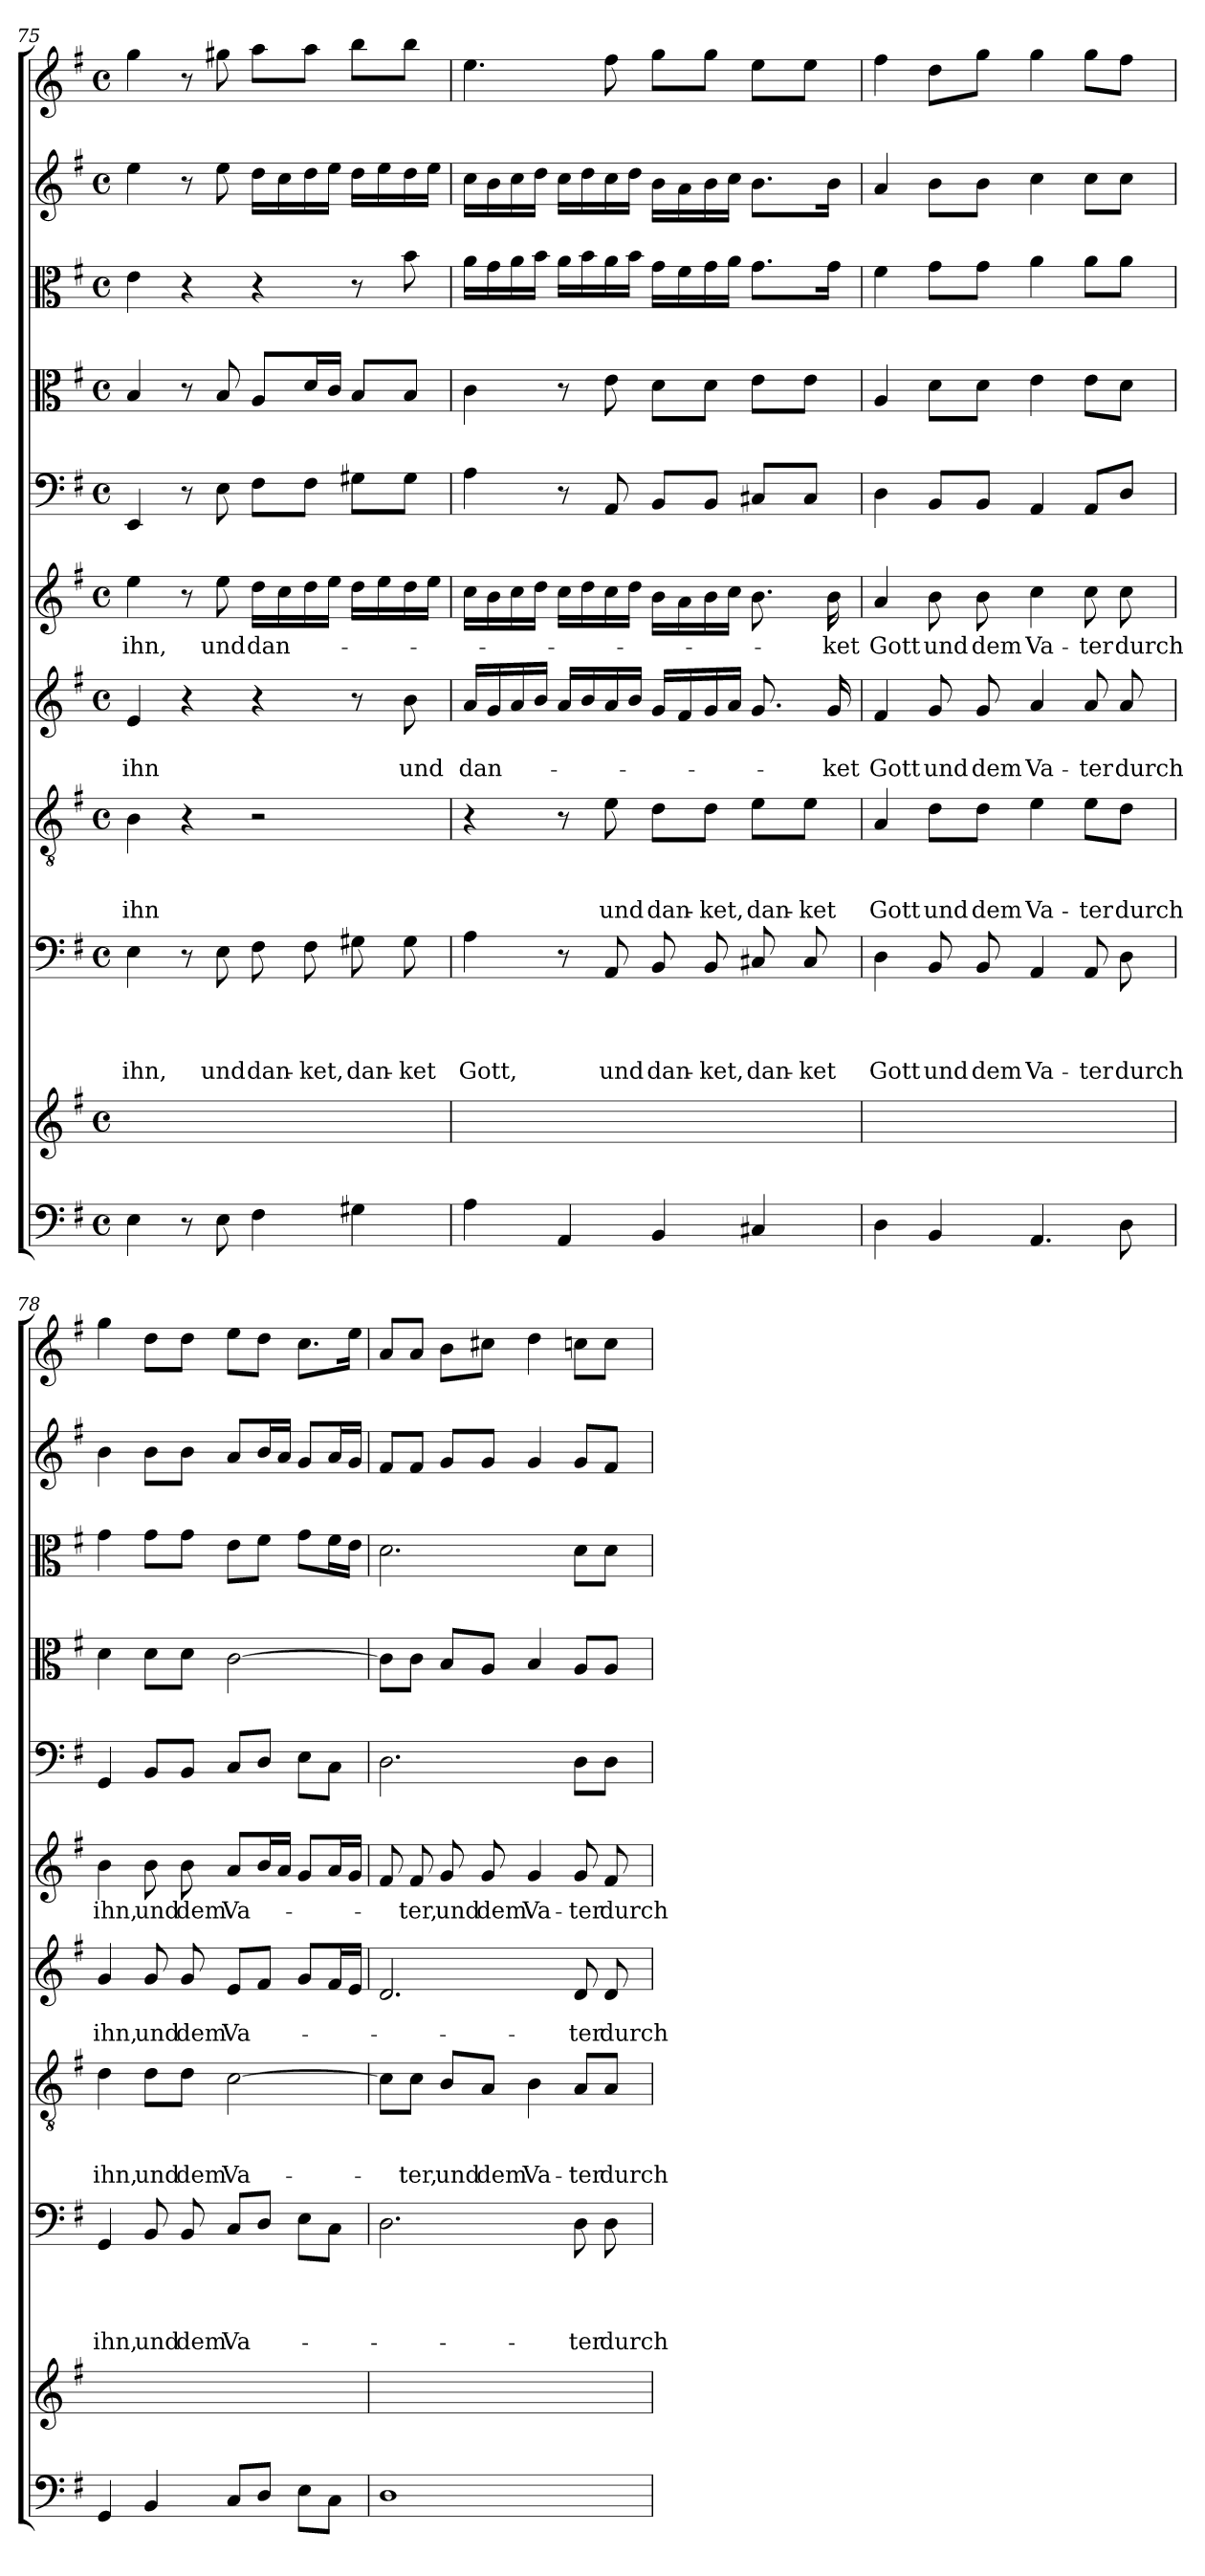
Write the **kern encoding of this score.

**kern	**kern	**kern	**text	**text	**text	**text	**kern	**text	**text	**text	**kern	**text	**text	**kern	**text	**kern	**kern	**kern	**kern	**kern
*part11	*part10	*part9	*part9	*part9	*part9	*part9	*part8	*part8	*part8	*part8	*part7	*part7	*part7	*part6	*part6	*part5	*part4	*part3	*part2	*part1
*staff11	*staff10	*staff9	*staff9	*staff9	*staff9	*staff9	*staff8	*staff8	*staff8	*staff8	*staff7	*staff7	*staff7	*staff6	*staff6	*staff5	*staff4	*staff3	*staff2	*staff1
*clefF4	*clefG2	*clefF4	*	*	*	*	*clefGv2	*	*	*	*clefG2	*	*	*clefG2	*	*clefF4	*clefC3	*clefC3	*clefG2	*clefG2
*k[f#]	*k[f#]	*k[f#]	*	*	*	*	*k[f#]	*	*	*	*k[f#]	*	*	*k[f#]	*	*k[f#]	*k[f#]	*k[f#]	*k[f#]	*k[f#]
*G:	*G:	*G:	*	*	*	*	*G:	*	*	*	*G:	*	*	*G:	*	*G:	*G:	*G:	*G:	*G:
*M4/4	*M4/4	*M4/4	*	*	*	*	*M4/4	*	*	*	*M4/4	*	*	*M4/4	*	*M4/4	*M4/4	*M4/4	*M4/4	*M4/4
*met(c)	*met(c)	*met(c)	*	*	*	*	*met(c)	*	*	*	*met(c)	*	*	*met(c)	*	*met(c)	*met(c)	*met(c)	*met(c)	*met(c)
=75	=75	=75	=75	=75	=75	=75	=75	=75	=75	=75	=75	=75	=75	=75	=75	=75	=75	=75	=75	=75
!	!	!	!	!	!	!LO:LY:b	!	!	!	!LO:LY:b	!	!	!LO:LY:b	!	!LO:LY:b	!	!	!	!	!
4E\	1ryy	4E\	.	.	.	ihn,	4B\	.	.	ihn	4e/	.	ihn	4ee\	ihn,	4EE/	4B/	4e\	4ee\	4gg\
8r	.	8r	.	.	.	.	4r	.	.	.	4r	.	.	8r	.	8r	8r	4r	8r	8r
!	!	!	!	!	!	!LO:LY:b	!	!	!	!	!	!	!	!	!LO:LY:b	!	!	!	!	!
8E\	.	8E\	.	.	.	und	.	.	.	.	.	.	.	8ee\	und	8E\	8B/	.	8ee\	8gg#X\
!	!	!	!	!	!	!LO:LY:b	!	!	!	!	!	!	!	!	!LO:LY:b	!	!	!	!	!
4F#\	.	8F#\	.	.	.	dan-	2r	.	.	.	4r	.	.	16dd\LL	dan-	8F#\L	8A/L	4r	16dd\LL	8aa\L
.	.	.	.	.	.	.	.	.	.	.	.	.	.	16cc\	.	.	.	.	16cc\	.
!	!	!	!	!	!	!LO:LY:b	!	!	!	!	!	!	!	!	!	!	!	!	!	!
.	.	8F#\	.	.	.	-ket,	.	.	.	.	.	.	.	16dd\	.	8F#\J	16d/L	.	16dd\	8aa\J
.	.	.	.	.	.	.	.	.	.	.	.	.	.	16ee\JJ	.	.	16c/JJ	.	16ee\JJ	.
!	!	!	!	!	!	!LO:LY:b	!	!	!	!	!	!	!	!	!	!	!	!	!	!
4G#X\	.	8G#X\	.	.	.	dan-	.	.	.	.	8r	.	.	16dd\LL	.	8G#X\L	8B/L	8r	16dd\LL	8bb\L
.	.	.	.	.	.	.	.	.	.	.	.	.	.	16ee\	.	.	.	.	16ee\	.
!	!	!	!	!	!	!LO:LY:b	!	!	!	!	!	!	!LO:LY:b	!	!	!	!	!	!	!
.	.	8G#\	.	.	.	-ket	.	.	.	.	8b\	.	und	16dd\	.	8G#\J	8B/J	8b\	16dd\	8bb\J
.	.	.	.	.	.	.	.	.	.	.	.	.	.	16ee\JJ	.	.	.	.	16ee\JJ	.
!!LO:PB:g=z
=76	=76	=76	=76	=76	=76	=76	=76	=76	=76	=76	=76	=76	=76	=76	=76	=76	=76	=76	=76	=76
!	!	!	!	!	!	!LO:LY:b	!	!	!	!	!	!	!LO:LY:b	!	!	!	!	!	!	!
4A\	1ryy	4A\	.	.	.	Gott,	4r	.	.	.	16a/LL	.	dan-	16cc\LL	.	4A\	4c\	16a\LL	16cc\LL	4.ee\
.	.	.	.	.	.	.	.	.	.	.	16g/	.	.	16b\	.	.	.	16g\	16b\	.
.	.	.	.	.	.	.	.	.	.	.	16a/	.	.	16cc\	.	.	.	16a\	16cc\	.
.	.	.	.	.	.	.	.	.	.	.	16b/JJ	.	.	16dd\JJ	.	.	.	16b\JJ	16dd\JJ	.
4AA/	.	8r	.	.	.	.	8r	.	.	.	16a/LL	.	.	16cc\LL	.	8r	8r	16a\LL	16cc\LL	.
.	.	.	.	.	.	.	.	.	.	.	16b/	.	.	16dd\	.	.	.	16b\	16dd\	.
!	!	!	!	!	!	!LO:LY:b	!	!	!	!LO:LY:b	!	!	!	!	!	!	!	!	!	!
.	.	8AA/	.	.	.	und	8e\	.	.	und	16a/	.	.	16cc\	.	8AA/	8e\	16a\	16cc\	8ff#\
.	.	.	.	.	.	.	.	.	.	.	16b/JJ	.	.	16dd\JJ	.	.	.	16b\JJ	16dd\JJ	.
!	!	!	!	!	!	!LO:LY:b	!	!	!	!LO:LY:b	!	!	!	!	!	!	!	!	!	!
4BB/	.	8BB/	.	.	.	dan-	8d\L	.	.	dan-	16g/LL	.	.	16b\LL	.	8BB/L	8d\L	16g\LL	16b\LL	8gg\L
.	.	.	.	.	.	.	.	.	.	.	16f#/	.	.	16a\	.	.	.	16f#\	16a\	.
!	!	!	!	!	!	!LO:LY:b	!	!	!	!LO:LY:b	!	!	!	!	!	!	!	!	!	!
.	.	8BB/	.	.	.	-ket,	8d\J	.	.	-ket,	16g/	.	.	16b\	.	8BB/J	8d\J	16g\	16b\	8gg\J
.	.	.	.	.	.	.	.	.	.	.	16a/JJ	.	.	16cc\JJ	.	.	.	16a\JJ	16cc\JJ	.
!	!	!	!	!	!	!LO:LY:b	!	!	!	!LO:LY:b	!	!	!	!	!	!	!	!	!	!
4C#X/	.	8C#X/	.	.	.	dan-	8e\L	.	.	dan-	8.g/	.	.	8.b\	.	8C#X/L	8e\L	8.g\L	8.b\L	8ee\L
!	!	!	!	!	!	!LO:LY:b	!	!	!	!LO:LY:b	!	!	!	!	!	!	!	!	!	!
.	.	8C#/	.	.	.	-ket	8e\J	.	.	-ket	.	.	.	.	.	8C#/J	8e\J	.	.	8ee\J
!	!	!	!	!	!	!	!	!	!	!	!	!	!LO:LY:b	!	!LO:LY:b	!	!	!	!	!
.	.	.	.	.	.	.	.	.	.	.	16g/	.	-ket	16b\	-ket	.	.	16g\Jk	16b\Jk	.
=77	=77	=77	=77	=77	=77	=77	=77	=77	=77	=77	=77	=77	=77	=77	=77	=77	=77	=77	=77	=77
!	!	!	!	!	!	!LO:LY:b	!	!	!	!LO:LY:b	!	!	!LO:LY:b	!	!LO:LY:b	!	!	!	!	!
4D\	1ryy	4D\	.	.	.	Gott	4A/	.	.	Gott	4f#/	.	Gott	4a/	Gott	4D\	4A/	4f#\	4a/	4ff#\
!	!	!	!	!	!	!LO:LY:b	!	!	!	!LO:LY:b	!	!	!LO:LY:b	!	!LO:LY:b	!	!	!	!	!
4BB/	.	8BB/	.	.	.	und	8d\L	.	.	und	8g/	.	und	8b\	und	8BB/L	8d\L	8g\L	8b\L	8dd\L
!	!	!	!	!	!	!LO:LY:b	!	!	!	!LO:LY:b	!	!	!LO:LY:b	!	!LO:LY:b	!	!	!	!	!
.	.	8BB/	.	.	.	dem	8d\J	.	.	dem	8g/	.	dem	8b\	dem	8BB/J	8d\J	8g\J	8b\J	8gg\J
!	!	!	!	!	!	!LO:LY:b	!	!	!	!LO:LY:b	!	!	!LO:LY:b	!	!LO:LY:b	!	!	!	!	!
4.AA/	.	4AA/	.	.	.	Va-	4e\	.	.	Va-	4a/	.	Va-	4cc\	Va-	4AA/	4e\	4a\	4cc\	4gg\
!	!	!	!	!	!	!LO:LY:b	!	!	!	!LO:LY:b	!	!	!LO:LY:b	!	!LO:LY:b	!	!	!	!	!
.	.	8AA/	.	.	.	-ter	8e\L	.	.	-ter	8a/	.	-ter	8cc\	-ter	8AA/L	8e\L	8a\L	8cc\L	8gg\L
!	!	!	!	!	!	!LO:LY:b	!	!	!	!LO:LY:b	!	!	!LO:LY:b	!	!LO:LY:b	!	!	!	!	!
8D\	.	8D\	.	.	.	durch	8d\J	.	.	durch	8a/	.	durch	8cc\	durch	8D/J	8d\J	8a\J	8cc\J	8ff#\J
=78	=78	=78	=78	=78	=78	=78	=78	=78	=78	=78	=78	=78	=78	=78	=78	=78	=78	=78	=78	=78
!	!	!	!	!	!	!LO:LY:b	!	!	!	!LO:LY:b	!	!	!LO:LY:b	!	!LO:LY:b	!	!	!	!	!
4GG/	1ryy	4GG/	.	.	.	ihn,	4d\	.	.	ihn,	4g/	.	ihn,	4b\	ihn,	4GG/	4d\	4g\	4b\	4gg\
!	!	!	!	!	!	!LO:LY:b	!	!	!	!LO:LY:b	!	!	!LO:LY:b	!	!LO:LY:b	!	!	!	!	!
4BB/	.	8BB/	.	.	.	und	8d\L	.	.	und	8g/	.	und	8b\	und	8BB/L	8d\L	8g\L	8b\L	8dd\L
!	!	!	!	!	!	!LO:LY:b	!	!	!	!LO:LY:b	!	!	!LO:LY:b	!	!LO:LY:b	!	!	!	!	!
.	.	8BB/	.	.	.	dem	8d\J	.	.	dem	8g/	.	dem	8b\	dem	8BB/J	8d\J	8g\J	8b\J	8dd\J
!	!	!	!	!	!	!LO:LY:b	!	!	!	!LO:LY:b	!	!	!LO:LY:b	!	!LO:LY:b	!	!	!	!	!
8C/L	.	8C/L	.	.	.	Va-	[2c\	.	.	Va-	8e/L	.	Va-	8a/L	Va-	8C/L	[2c\	8e\L	8a/L	8ee\L
8D/J	.	8D/J	.	.	.	.	.	.	.	.	8f#/J	.	.	16b/L	.	8D/J	.	8f#\J	16b/L	8dd\J
.	.	.	.	.	.	.	.	.	.	.	.	.	.	16a/JJ	.	.	.	.	16a/JJ	.
8E\L	.	8E\L	.	.	.	.	.	.	.	.	8g/L	.	.	8g/L	.	8E\L	.	8g\L	8g/L	8.cc\L
8C\J	.	8C\J	.	.	.	.	.	.	.	.	16f#/L	.	.	16a/L	.	8C\J	.	16f#\L	16a/L	.
.	.	.	.	.	.	.	.	.	.	.	16e/JJ	.	.	16g/JJ	.	.	.	16e\JJ	16g/JJ	16ee\Jk
=79	=79	=79	=79	=79	=79	=79	=79	=79	=79	=79	=79	=79	=79	=79	=79	=79	=79	=79	=79	=79
1D	1ryy	2.D\	.	.	.	.	8c\L]	.	.	.	2.d/	.	.	8f#/	.	2.D\	8c\L]	2.d\	8f#/L	8a/L
!	!	!	!	!	!	!	!	!	!	!LO:LY:b	!	!	!	!	!LO:LY:b	!	!	!	!	!
.	.	.	.	.	.	.	8c\J	.	.	-ter,	.	.	.	8f#/	-ter,	.	8c\J	.	8f#/J	8a/J
!	!	!	!	!	!	!	!	!	!	!LO:LY:b	!	!	!	!	!LO:LY:b	!	!	!	!	!
.	.	.	.	.	.	.	8B/L	.	.	und	.	.	.	8g/	und	.	8B/L	.	8g/L	8b\L
!	!	!	!	!	!	!	!	!	!	!LO:LY:b	!	!	!	!	!LO:LY:b	!	!	!	!	!
.	.	.	.	.	.	.	8A/J	.	.	dem	.	.	.	8g/	dem	.	8A/J	.	8g/J	8cc#X\J
!	!	!	!	!	!	!	!	!	!	!LO:LY:b	!	!	!	!	!LO:LY:b	!	!	!	!	!
.	.	.	.	.	.	.	4B\	.	.	Va-	.	.	.	4g/	Va-	.	4B/	.	4g/	4dd\
!	!	!	!	!	!	!LO:LY:b	!	!	!	!LO:LY:b	!	!	!LO:LY:b	!	!LO:LY:b	!	!	!	!	!
.	.	8D\	.	.	.	-ter	8A/L	.	.	-ter	8d/	.	-ter	8g/	-ter	8D\L	8A/L	8d\L	8g/L	8ccn\L
!	!	!	!	!	!	!LO:LY:b	!	!	!	!LO:LY:b	!	!	!LO:LY:b	!	!LO:LY:b	!	!	!	!	!
.	.	8D\	.	.	.	durch	8A/J	.	.	durch	8d/	.	durch	8f#/	durch	8D\J	8A/J	8d\J	8f#/J	8cc\J
=	=	=	=	=	=	=	=	=	=	=	=	=	=	=	=	=	=	=	=	=
*-	*-	*-	*-	*-	*-	*-	*-	*-	*-	*-	*-	*-	*-	*-	*-	*-	*-	*-	*-	*-
